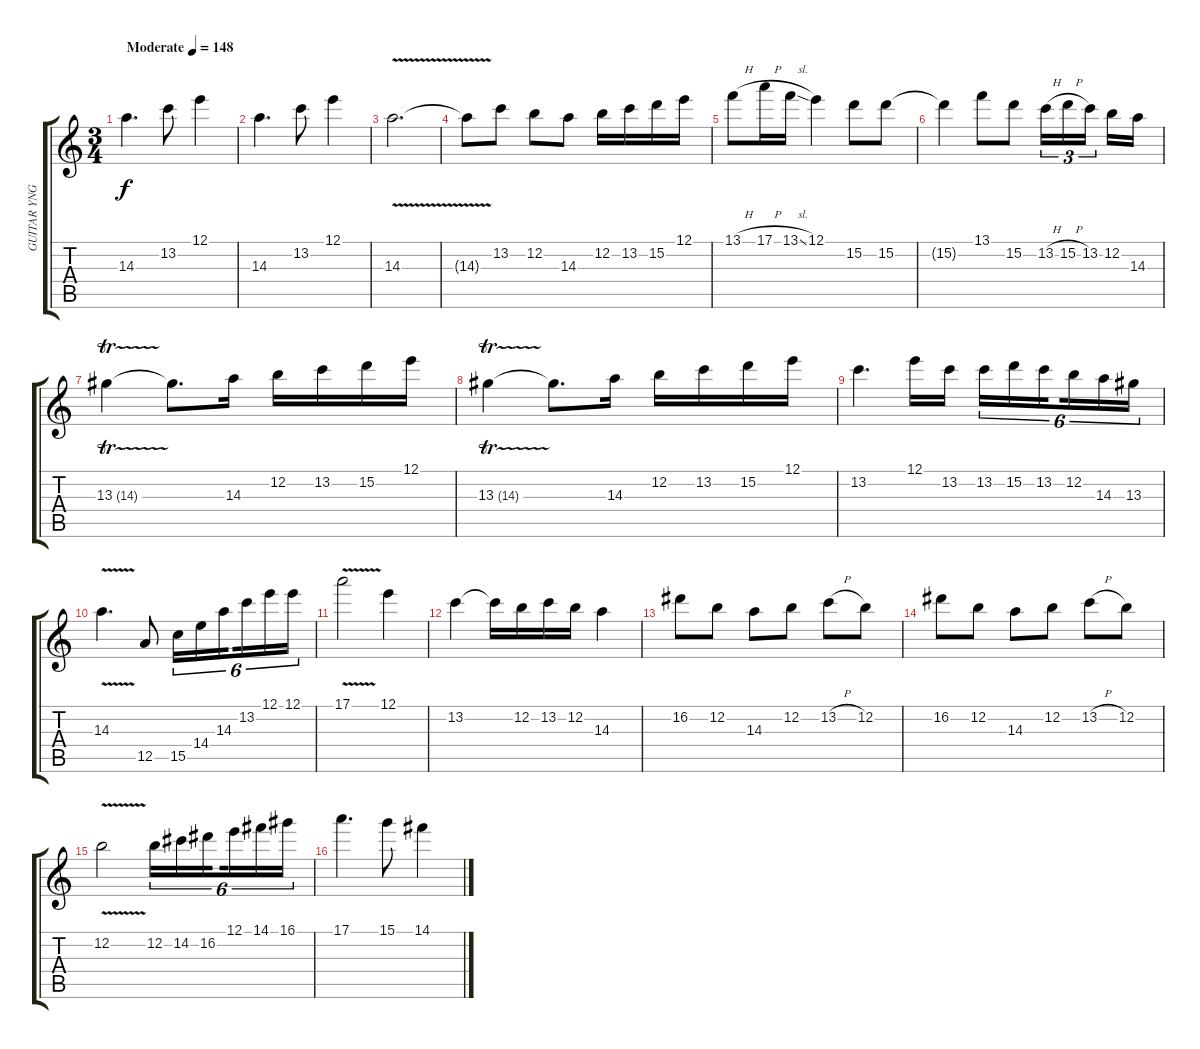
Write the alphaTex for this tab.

\track ("GUITAR YNGWIE" "GUITAR YNG") {mute instrument overdrivenguitar}
\staff {score tabs}
\tuning (E4 B3 G3 D3 A2 E2) {hide}
\ts (3 4)
\tempo (148 "Moderate")
\clef g2
\ks c
14.3.4{d dy f instrument overdrivenguitar} 13.2.8 12.1.4 |
14.3.4{d} 13.2.8 12.1.4 |
14.3{v}.2{d} |
14.3{t}.8 13.2.8 12.2.8 14.3.8 12.2.16 13.2.16 15.2.16 12.1.16 |
13.1{h}.8 17.1{h}.16 13.1{sl}.16 12.1.4 15.2.8 15.2.8 |
15.2{t}.4 13.1.8 15.2.8 13.2{h}.16{tu (3 2)} 15.2{h}.16{tu (3 2)} 13.2.16{tu (3 2) beam splitsecondary} 12.2.16 14.3.16 |
13.3{tr (14 32)}.4 13.3{t}.8{d} 14.3.16 12.2.16 13.2.16 15.2.16 12.1.16 |
13.3{tr (14 32)}.4 13.3{t}.8{d} 14.3.16 12.2.16 13.2.16 15.2.16 12.1.16 |
13.2.4{d} 12.1.16 13.2.16 13.2.16{tu (6 4)} 15.2.16{tu (6 4)} 13.2.16{tu (6 4) beam splitsecondary} 12.2.16{tu (6 4)} 14.3.16{tu (6 4)} 13.3.16{tu (6 4)} |
14.3{v}.4{d} 12.5.8 15.5.16{tu (6 4)} 14.4.16{tu (6 4)} 14.3.16{tu (6 4) beam splitsecondary} 13.2.16{tu (6 4)} 12.1.16{tu (6 4)} 12.1.16{tu (6 4)} |
17.1{v}.2 12.1.4 |
13.2.4 13.2{t}.16 12.2.16 13.2.16 12.2.16 14.3.4 |
16.2.8 12.2.8 14.3.8 12.2.8 13.2{h}.8 12.2.8 |
16.2.8 12.2.8 14.3.8 12.2.8 13.2{h}.8 12.2.8 |
12.2{v}.2 12.2.16{tu (6 4)} 14.2.16{tu (6 4)} 16.2.16{tu (6 4) beam splitsecondary} 12.1.16{tu (6 4)} 14.1.16{tu (6 4)} 16.1.16{tu (6 4)} |
17.1.4{d} 15.1.8 14.1.4
